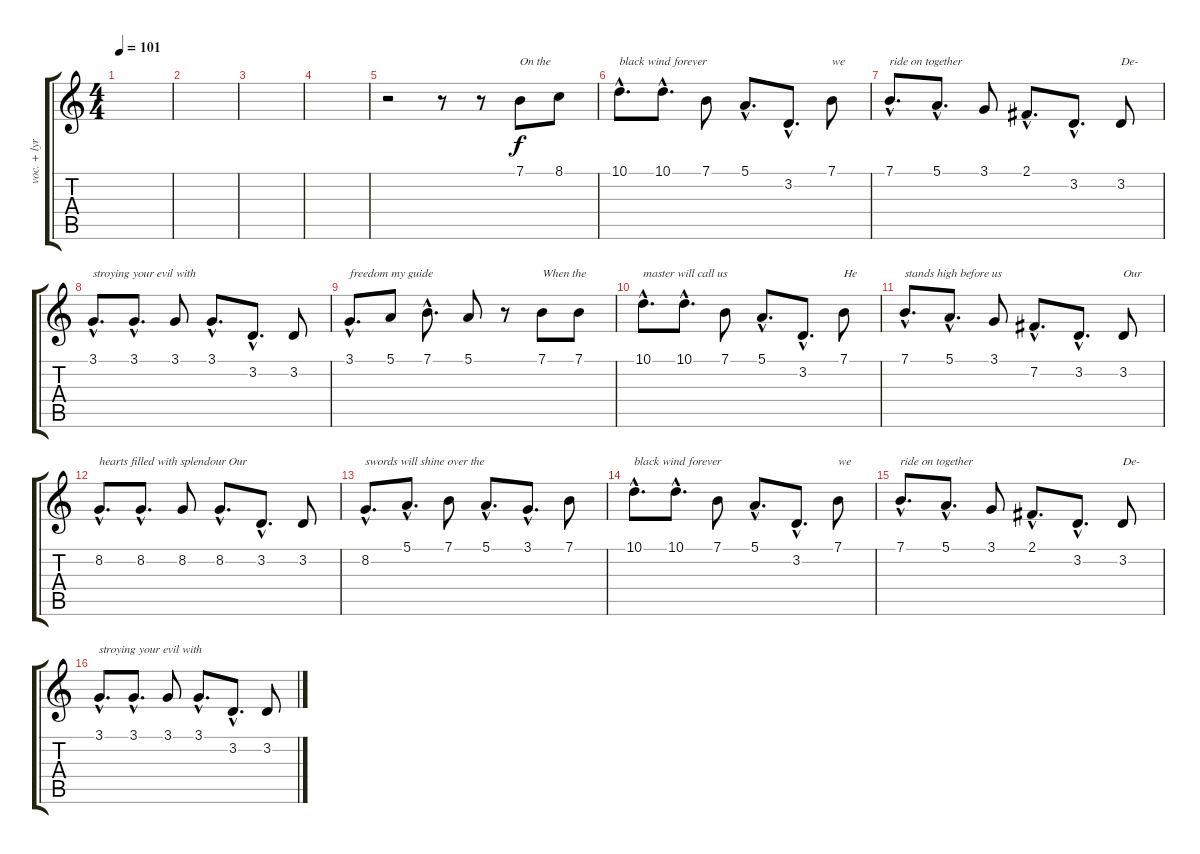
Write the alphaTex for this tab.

\track ("voc. + lyr." "voc. + lyr") {instrument frenchhorn}
\staff {score tabs}
\tuning (E4 B3 G3 D3 A2 E2) {hide}
\ts (4 4)
\tempo 101
\clef g2
\ks c
|
|
|
|
r.2 r.8 r.8 7.1.8{txt "On the"} 8.1.8 |
10.1{hac}.8{d txt "black wind forever"} 10.1{hac}.8{d} 7.1.8 5.1{hac}.8{d} 3.2{hac}.8{d} 7.1.8{txt "we"} |
7.1{hac}.8{d txt "ride on together"} 5.1{hac}.8{d} 3.1.8 2.1{hac}.8{d} 3.2{hac}.8{d} 3.2.8{txt "De-"} |
3.1{hac}.8{d txt "stroying your evil with"} 3.1{hac}.8{d} 3.1.8 3.1{hac}.8{d} 3.2{hac}.8{d} 3.2.8 |
3.1{hac}.8{d txt "freedom my guide"} 5.1.8 7.1{hac}.8{d} 5.1.8 r.8 7.1.8{txt "When the"} 7.1.8 |
10.1{hac}.8{d txt "master will call us "} 10.1{hac}.8{d} 7.1.8 5.1{hac}.8{d} 3.2{hac}.8{d} 7.1.8{txt "He"} |
7.1{hac}.8{d txt "stands high before us"} 5.1{hac}.8{d} 3.1.8 7.2{hac}.8{d} 3.2{hac}.8{d} 3.2.8{txt "Our"} |
8.2{hac}.8{d txt "hearts filled with splendour Our"} 8.2{hac}.8{d} 8.2.8 8.2{hac}.8{d} 3.2{hac}.8{d} 3.2.8 |
8.2{hac}.8{d txt "swords will shine over the"} 5.1{hac}.8{d} 7.1.8 5.1{hac}.8{d} 3.1{hac}.8{d} 7.1.8 |
10.1{hac}.8{d txt "black wind forever"} 10.1{hac}.8{d} 7.1.8 5.1{hac}.8{d} 3.2{hac}.8{d} 7.1.8{txt "we"} |
7.1{hac}.8{d txt "ride on together"} 5.1{hac}.8{d} 3.1.8 2.1{hac}.8{d} 3.2{hac}.8{d} 3.2.8{txt "De-"} |
3.1{hac}.8{d txt "stroying your evil with"} 3.1{hac}.8{d} 3.1.8 3.1{hac}.8{d} 3.2{hac}.8{d} 3.2.8
